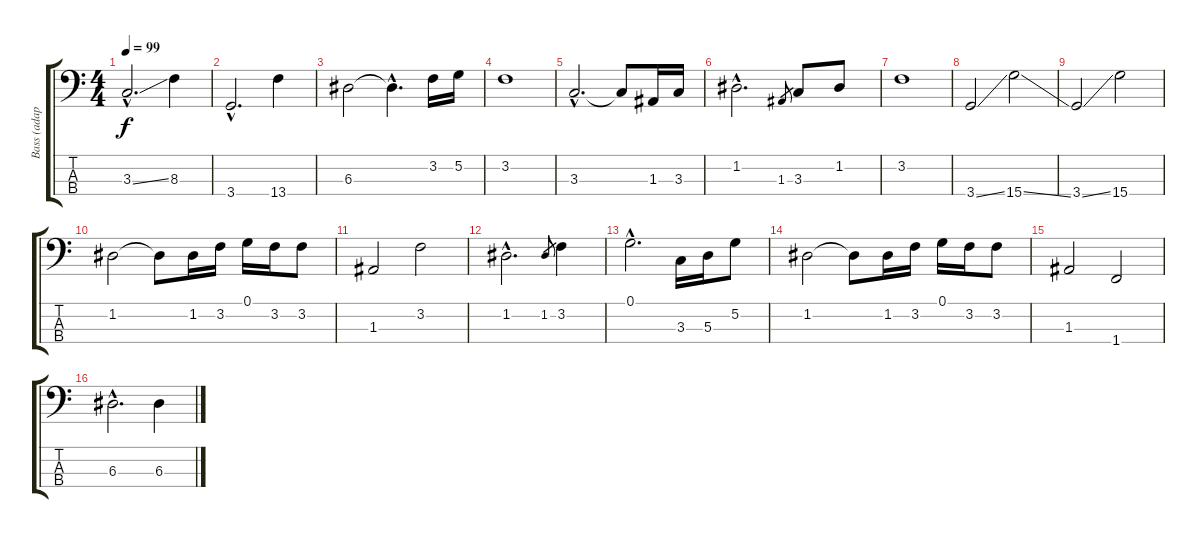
\track ("Bass (adaptée 4 cordes)" "Bass (adap") {instrument electricbassfinger}
\staff {score tabs}
\tuning (G2 D2 A1 E1) {hide}
\ts (4 4)
\tempo 99
\clef f4
\ks c
3.3{ss hac}.2{d dy f} 8.3.4 |
3.4{hac}.2{d} 13.4.4 |
6.3.2 6.3{hac t}.4{d} 3.2.16 5.2.16 |
3.2.1 |
3.3{hac}.2{d} 3.3{t}.8 1.3.16 3.3.16 |
1.2{hac}.2{d} 1.3.8{gr} 3.3.8 1.2.8 |
3.2.1 |
3.4{ss}.2 15.4{ss}.2 |
3.4{ss}.2 15.4.2 |
1.2.2 1.2{t}.8 1.2.16 3.2.16 0.1.16 3.2.16 3.2.8 |
1.3.2 3.2.2 |
1.2{hac}.2{d} 1.2.8{gr} 3.2.4 |
0.1{hac}.2{d} 3.3.16 5.3.16 5.2.8 |
1.2.2 1.2{t}.8 1.2.16 3.2.16 0.1.16 3.2.16 3.2.8 |
1.3.2 1.4.2 |
6.3{hac}.2{d} 6.3.4
